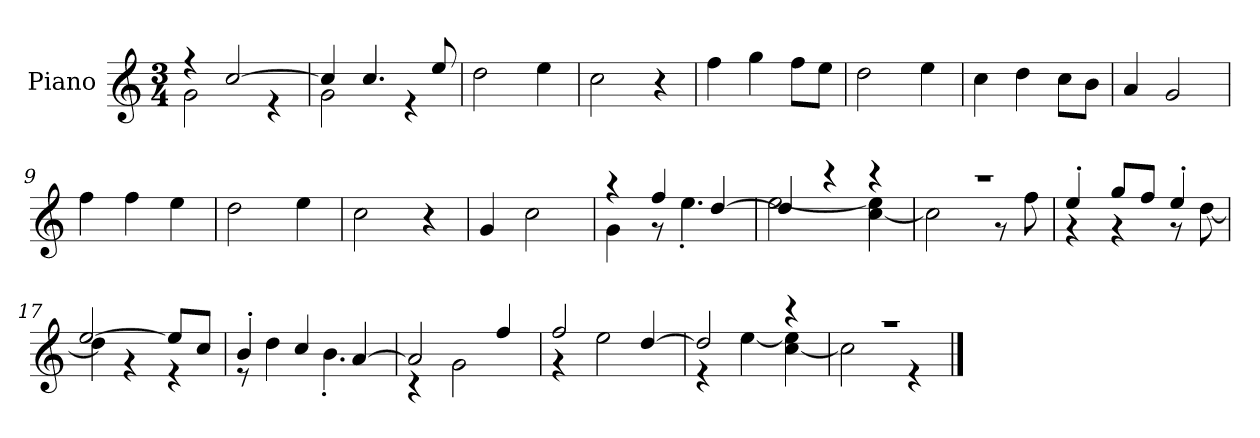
**kern
*part1
*staff1
*I"Piano
*I'P-no
*clefG2
*k[]
*M3/4
*MM179
=1
*^
4r	2g\
[2cc/	.
.	4r
=2	=2
4cc/]	2g\
4.cc/	.
.	4r
8ee/	.
*v	*v
=3
2dd\
4ee\
=4
2cc\
4r
=5
4ff\
4gg\
8ff\L
8ee\J
=6
2dd\
4ee\
=7
4cc\
4dd\
8cc\L
8b\J
=8
4a/
2g/
=9
4ff\
4ff\
4ee\
=10
2dd\
4ee\
=11
2cc\
4r
!!LO:LB:g=z
=12
4g/
2cc\
=13
*^
4r	4g\
4ff/	8r
.	4.ee'\
[4dd/	.
=14	=14
4dd/]	[2ee\
4r	.
4r	[4cc\ 4ee\]
=15	=15
2.r	2cc\]
.	8r
.	8ff\
=16	=16
4ee'/	4r
8gg/L	4r
8ff/J	.
4ee'/	8r
.	[8dd\
=17	=17
[2ee/	4dd\]
.	4r
8ee/L]	4r
8cc/J	.
=18	=18
4b'/	8r
.	4dd\
4cc/	.
.	4.b'\
[4a/	.
=19	=19
2a/]	4r
.	2g\
4ff/	.
=20	=20
2ff/	4r
.	2ee\
[4dd/	.
=21	=21
2dd/]	4r
.	[4ee\
4r	[4cc\ 4ee\]
!!LO:LB:g=z	!!
=22	=22
2.r	2cc\]
.	4r
*v	*v
==
*-
